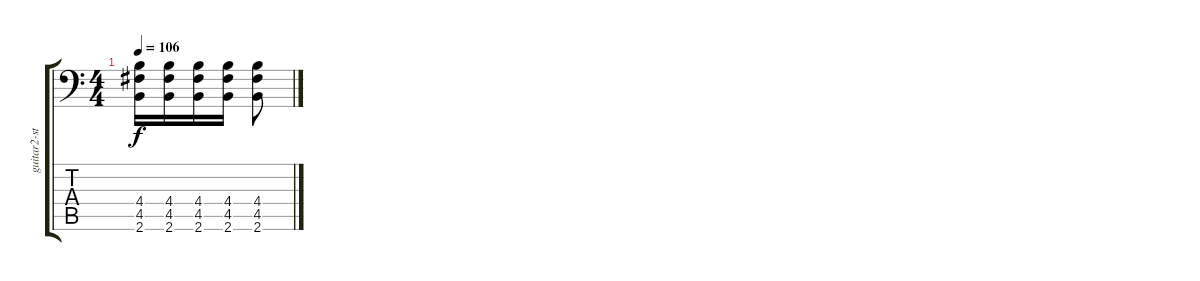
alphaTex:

\track ("guitar2-stephen richards" "guitar2-st") {instrument overdrivenguitar}
\staff {score tabs}
\tuning (A3 E3 C3 G2 D2 A1) {hide}
\ts (4 4)
\tempo 106
\clef f4
\ks c
(4.4 4.5 2.6).16{dy f} (4.4 4.5 2.6).16 (4.4 4.5 2.6).16 (4.4 4.5 2.6).16 (4.4 4.5 2.6).8
